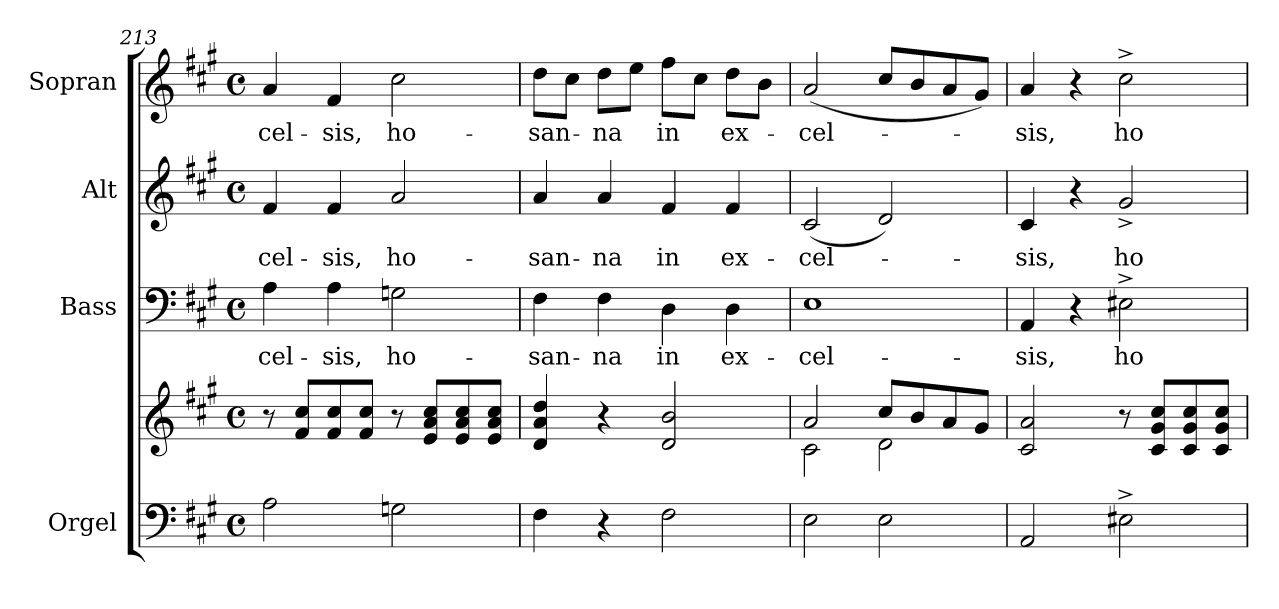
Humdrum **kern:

**kern	**kern	**kern	**text	**kern	**text	**kern	**text
*part4	*part4	*part3	*part3	*part2	*part2	*part1	*part1
*staff5	*staff4	*staff3	*staff3	*staff2	*staff2	*staff1	*staff1
*I"Orgel	*	*I"Bass	*	*I"Alt	*	*I"Sopran	*
*I'Org.	*	*I'B.	*	*I'A.	*	*I'S.	*
*clefF4	*clefG2	*clefF4	*	*clefG2	*	*clefG2	*
*k[f#c#g#]	*k[f#c#g#]	*k[f#c#g#]	*	*k[f#c#g#]	*	*k[f#c#g#]	*
*A:	*A:	*A:	*	*A:	*	*A:	*
*M4/4	*M4/4	*M4/4	*	*M4/4	*	*M4/4	*
*met(c)	*met(c)	*met(c)	*	*met(c)	*	*met(c)	*
=213	=213	=213	=213	=213	=213	=213	=213
!	!	!	!LO:LY:b	!	!LO:LY:b	!	!LO:LY:b
2A\	8r	4A\	-cel-	4f#/	-cel-	4a/	-cel-
.	8f#/ 8cc#/L	.	.	.	.	.	.
!	!	!	!LO:LY:b	!	!LO:LY:b	!	!LO:LY:b
.	8f#/ 8cc#/	4A\	-sis,	4f#/	-sis,	4f#/	-sis,
.	8f#/ 8cc#/J	.	.	.	.	.	.
!	!	!	!LO:LY:b	!	!LO:LY:b	!	!LO:LY:b
2Gn\	8r	2Gn\	ho-	2a/	ho-	2cc#\	ho-
.	8e/ 8a/ 8cc#/L	.	.	.	.	.	.
.	8e/ 8a/ 8cc#/	.	.	.	.	.	.
.	8e/ 8a/ 8cc#/J	.	.	.	.	.	.
=214	=214	=214	=214	=214	=214	=214	=214
!	!	!	!LO:LY:b	!	!LO:LY:b	!	!LO:LY:b
4F#\	4d/ 4a/ 4dd/	4F#\	-san-	4a/	-san-	8dd\L	-san-
.	.	.	.	.	.	8cc#\J	.
!	!	!	!LO:LY:b	!	!LO:LY:b	!	!LO:LY:b
4r	4r	4F#\	-na	4a/	-na	8dd\L	-na
.	.	.	.	.	.	8ee\J	.
!	!	!	!LO:LY:b	!	!LO:LY:b	!	!LO:LY:b
2F#\	2d/ 2b/	4D\	in	4f#/	in	8ff#\L	in
.	.	.	.	.	.	8cc#\J	.
!	!	!	!LO:LY:b	!	!LO:LY:b	!	!LO:LY:b
.	.	4D\	ex-	4f#/	ex-	8dd\L	ex-
.	.	.	.	.	.	8b\J	.
=215	=215	=215	=215	=215	=215	=215	=215
*	*^	*	*	*	*	*	*
!	!	!	!	!LO:LY:b	!	!LO:LY:b	!	!LO:LY:b
2E\	2a/	2c#\	1E	-cel-	(<2c#/	-cel-	(<2a/	-cel-
2E\	8cc#/L	2d\	.	.	2d/)	.	8cc#/L	.
.	8b/	.	.	.	.	.	8b/	.
.	8a/	.	.	.	.	.	8a/	.
.	8g#/J	.	.	.	.	.	8g#/J)	.
*	*v	*v	*	*	*	*	*	*
=216	=216	=216	=216	=216	=216	=216	=216
!	!	!	!LO:LY:b	!	!LO:LY:b	!	!LO:LY:b
2AA/	2c#/ 2a/	4AA/	-sis,	4c#/	-sis,	4a/	-sis,
.	.	4r	.	4r	.	4r	.
!	!	!	!LO:LY:b	!	!LO:LY:b	!	!LO:LY:b
2E#X^>\	8r	2E#X^>\	ho-	2g#^</	ho-	2cc#^>\	ho-
.	8c#/ 8g#/ 8cc#/L	.	.	.	.	.	.
.	8c#/ 8g#/ 8cc#/	.	.	.	.	.	.
.	8c#/ 8g#/ 8cc#/J	.	.	.	.	.	.
=	=	=	=	=	=	=	=
*-	*-	*-	*-	*-	*-	*-	*-
